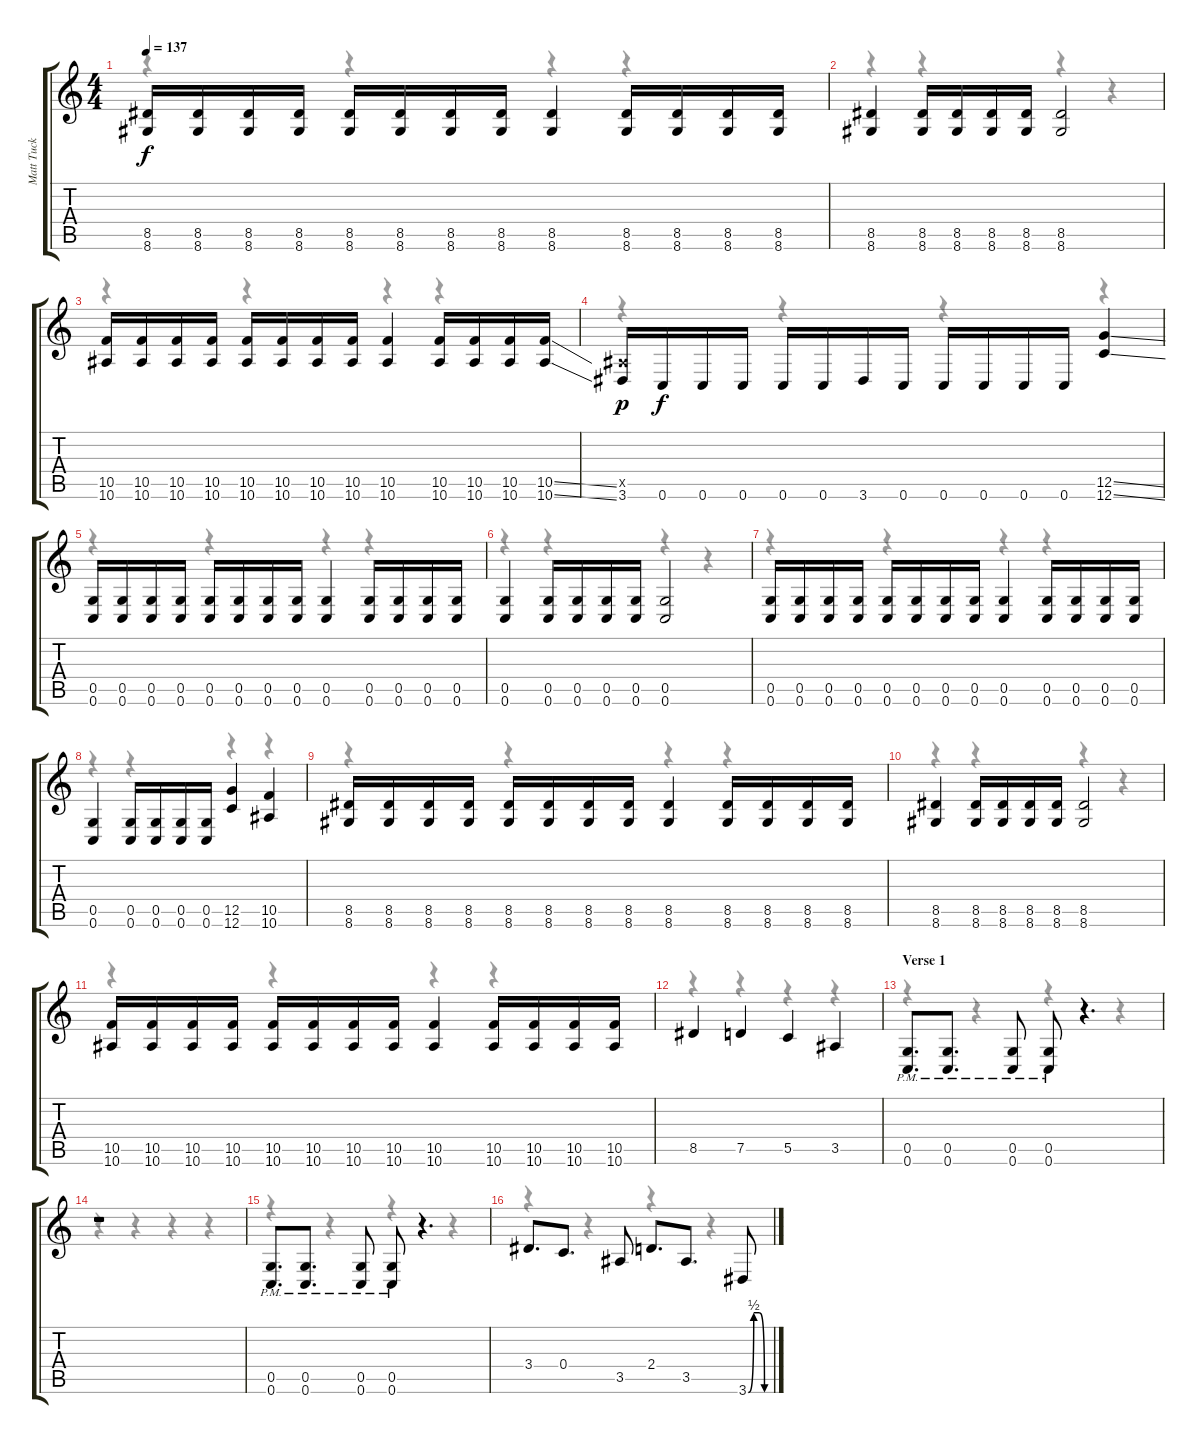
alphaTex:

\track ("Matt Tuck (Rhythm Guitar)" "Matt Tuck ") {instrument distortionguitar}
\staff {score tabs}
\tuning (D4 A3 F3 C3 G2 C2) {hide}
\voice
\ts (4 4)
\tempo 137
\clef g2
\ks c
(8.5 8.6).16{dy f} (8.5 8.6).16 (8.5 8.6).16 (8.5 8.6).16 (8.5 8.6).16 (8.5 8.6).16 (8.5 8.6).16 (8.5 8.6).16 (8.5 8.6).4 (8.5 8.6).16 (8.5 8.6).16 (8.5 8.6).16 (8.5 8.6).16 |
(8.5 8.6).4 (8.5 8.6).16 (8.5 8.6).16 (8.5 8.6).16 (8.5 8.6).16 (8.5 8.6).2 |
(10.5 10.6).16 (10.5 10.6).16 (10.5 10.6).16 (10.5 10.6).16 (10.5 10.6).16 (10.5 10.6).16 (10.5 10.6).16 (10.5 10.6).16 (10.5 10.6).4 (10.5 10.6).16 (10.5 10.6).16 (10.5 10.6).16 (10.5{ss} 10.6{ss}).16 |
(3.5{x} 3.6).16{dy p} 0.6.16{dy f} 0.6.16 0.6.16 0.6.16 0.6.16 3.6.16 0.6.16 0.6.16 0.6.16 0.6.16 0.6.16 (12.5{ss} 12.6{ss}).4 |
(0.5 0.6).16 (0.5 0.6).16 (0.5 0.6).16 (0.5 0.6).16 (0.5 0.6).16 (0.5 0.6).16 (0.5 0.6).16 (0.5 0.6).16 (0.5 0.6).4 (0.5 0.6).16 (0.5 0.6).16 (0.5 0.6).16 (0.5 0.6).16 |
(0.5 0.6).4 (0.5 0.6).16 (0.5 0.6).16 (0.5 0.6).16 (0.5 0.6).16 (0.5 0.6).2 |
(0.5 0.6).16 (0.5 0.6).16 (0.5 0.6).16 (0.5 0.6).16 (0.5 0.6).16 (0.5 0.6).16 (0.5 0.6).16 (0.5 0.6).16 (0.5 0.6).4 (0.5 0.6).16 (0.5 0.6).16 (0.5 0.6).16 (0.5 0.6).16 |
(0.5 0.6).4 (0.5 0.6).16 (0.5 0.6).16 (0.5 0.6).16 (0.5 0.6).16 (12.5 12.6).4 (10.5 10.6).4 |
(8.5 8.6).16 (8.5 8.6).16 (8.5 8.6).16 (8.5 8.6).16 (8.5 8.6).16 (8.5 8.6).16 (8.5 8.6).16 (8.5 8.6).16 (8.5 8.6).4 (8.5 8.6).16 (8.5 8.6).16 (8.5 8.6).16 (8.5 8.6).16 |
(8.5 8.6).4 (8.5 8.6).16 (8.5 8.6).16 (8.5 8.6).16 (8.5 8.6).16 (8.5 8.6).2 |
(10.5 10.6).16 (10.5 10.6).16 (10.5 10.6).16 (10.5 10.6).16 (10.5 10.6).16 (10.5 10.6).16 (10.5 10.6).16 (10.5 10.6).16 (10.5 10.6).4 (10.5 10.6).16 (10.5 10.6).16 (10.5 10.6).16 (10.5 10.6).16 |
8.5.4 7.5.4 5.5.4 3.5.4 |
\section ("" "Verse 1")
(0.5{pm} 0.6{pm}).8{d} (0.5{pm} 0.6{pm}).8{d} (0.5{pm} 0.6{pm}).8 (0.5{pm} 0.6{pm}).8 r.4{d} |
r.1 |
(0.5{pm} 0.6{pm}).8{d} (0.5{pm} 0.6{pm}).8{d} (0.5{pm} 0.6{pm}).8 (0.5{pm} 0.6{pm}).8 r.4{d} |
3.4.8{d} 0.4.8{d} 3.5.8 2.4.8{d} 3.5.8{d} 3.6{be (custom 0 0 15 2 30 2 45 0 60 0)}.8
\voice
\clef g2
\ottava regular
\simile none
\ks c
r.4{dy f} r.4 r.4 r.4 |
r.4 r.4 r.4 r.4 |
r.4 r.4 r.4 r.4 |
r.4 r.4 r.4 r.4 |
r.4 r.4 r.4 r.4 |
r.4 r.4 r.4 r.4 |
r.4 r.4 r.4 r.4 |
r.4 r.4 r.4 r.4 |
r.4 r.4 r.4 r.4 |
r.4 r.4 r.4 r.4 |
r.4 r.4 r.4 r.4 |
r.4 r.4 r.4 r.4 |
r.4 r.4 r.4 r.4 |
r.4 r.4 r.4 r.4 |
r.4 r.4 r.4 r.4 |
r.4 r.4 r.4 r.4
